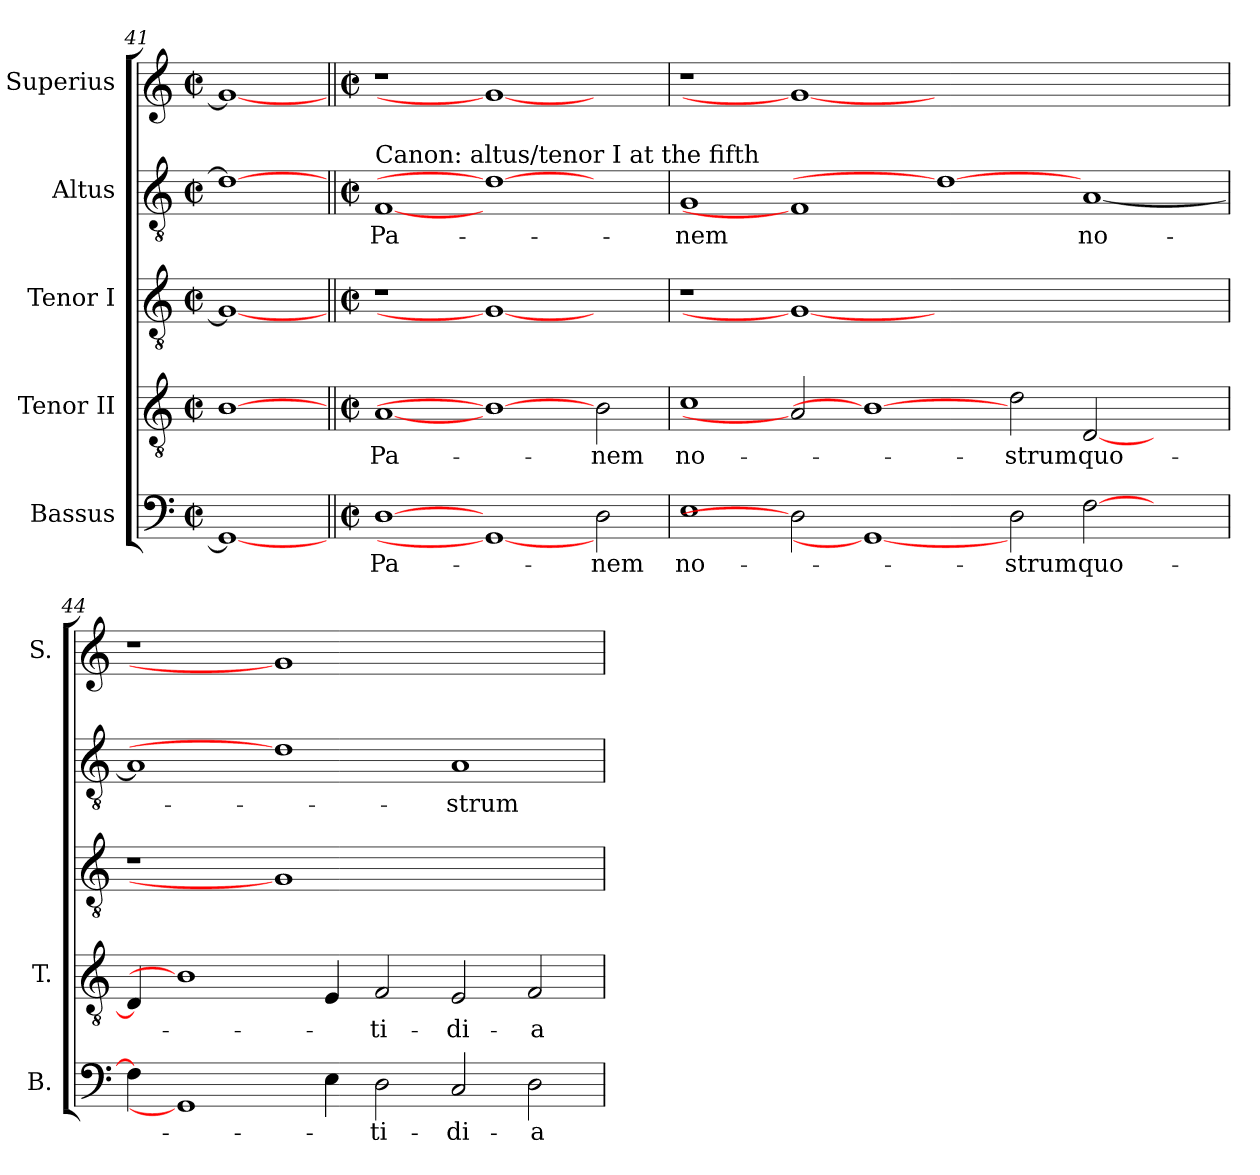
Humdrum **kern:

**kern	**text	**kern	**text	**kern	**kern	**text	**kern
*part5	*part5	*part4	*part4	*part3	*part2	*part2	*part1
*staff5	*staff5	*staff4	*staff4	*staff3	*staff2	*staff2	*staff1
*I"Bassus	*	*I"Tenor II	*	*I"Tenor I	*I"Altus	*	*I"Superius
*I'B.	*	*I'T.	*	*	*	*	*I'S.
*clefF4	*	*clefGv2	*	*clefGv2	*clefGv2	*	*clefG2
*	*	*ITrd7c12	*	*ITrd7c12	*ITrd7c12	*	*
*k[]	*	*k[]	*	*k[]	*k[]	*	*k[]
*C:	*	*C:	*	*C:	*C:	*	*C:
*M2/2	*	*M2/2	*	*M2/2	*M2/2	*	*M2/2
*met(c|)	*	*met(c|)	*	*met(c|)	*met(c|)	*	*met(c|)
=41	=41	=41	=41	=41	=41	=41	=41
1GGi_<	.	[1BBi	.	1GGi_<	1Di_>	.	1gi_<
!!LO:LB:g=z
=42||	=42||	=42||	=42||	=42||	=42||	=42||	=42||
*M2/2	*	*M2/2	*	*M2/2	*M2/2	*	*M2/2
*met(c|)	*	*met(c|)	*	*met(c|)	*met(c|)	*	*met(c|)
!	!LO:LY:b:color=#000000	!	!	!	!	!	!
!	!	!	!LO:LY:b:color=#000000	!LO:N:vis=1	!	!	!
!	!	!	!	!	!LO:TX:a:t=Canon&colon; altus/tenor I at the fifth	!	!
!	!	!	!	!	!	!LO:LY:b:color=#000000	!LO:N:vis=1
[1Di	Pa-	[1AAi	Pa-	1r	[1FFi	Pa-	1r
1GGi_	.	1BBi_	.	1GGi_	1Di_	.	1gi_
!	!LO:LY:b:color=#000000	!	!	!	!	!	!
!	!	!	!LO:LY:b:color=#000000	!	!	!	!
2Di\	-nem	2BBi\	-nem	2ryy	2ryy	.	2ryy
=43	=43	=43	=43	=43	=43	=43	=43
!	!LO:LY:b:color=#000000	!	!	!	!	!	!
!	!	!	!LO:LY:b:color=#000000	!LO:N:vis=1	!	!	!
!	!	!	!	!	!	!LO:LY:b:color=#000000	!LO:N:vis=1
1Ei	no-	1Ci	no-	1r	1GGi	-nem	1r
2Di]	.	2AAi]	.	1GGi_	1FFi]	.	1gi_
1GGi_	.	1BBi_	.	.	.	.	.
.	.	.	.	0ryy	1Di_	.	0ryy
!	!LO:LY:b:color=#000000	!	!	!	!	!	!
!	!	!	!LO:LY:b:color=#000000	!	!	!	!
2Di\	-strum	2Di\	-strum	.	.	.	.
!	!LO:LY:b:color=#000000	!	!	!	!	!	!
!	!	!	!LO:LY:b:color=#000000	!	!	!	!
!	!	!	!	!	!	!LO:LY:b:color=#000000	!
[>2Fi\	quo-	[<2DDi/	quo-	.	[<1AAi	no-	.
2ryy	.	2ryy	.	.	.	.	.
=44	=44	=44	=44	=44	=44	=44	=44
!	!	!	!	!LO:N:vis=1	!	!	!LO:N:vis=1
4Fi\]	.	4DDi/]	.	1r	1AAi]	.	1r
1GGi]	.	1BBi]	.	.	.	.	.
.	.	.	.	1GGi]	1Di]	.	1gi]
4Ei\	.	4EEi/	.	.	.	.	.
!	!LO:LY:b:color=#000000	!	!	!	!	!	!
!	!	!	!LO:LY:b:color=#000000	!	!	!	!
2Di\	-ti-	2FFi/	-ti-	.	.	.	.
!	!LO:LY:b:color=#000000	!	!	!	!	!	!
!	!	!	!LO:LY:b:color=#000000	!	!	!	!
!	!	!	!	!	!	!LO:LY:b:color=#000000	!
2Ci/	-di-	2EEi/	-di-	1ryy	1AAi	-strum	1ryy
!	!LO:LY:b:color=#000000	!	!	!	!	!	!
!	!	!	!LO:LY:b:color=#000000	!	!	!	!
2Di\	-a-	2FFi/	-a-	.	.	.	.
=	=	=	=	=	=	=	=
*-	*-	*-	*-	*-	*-	*-	*-
